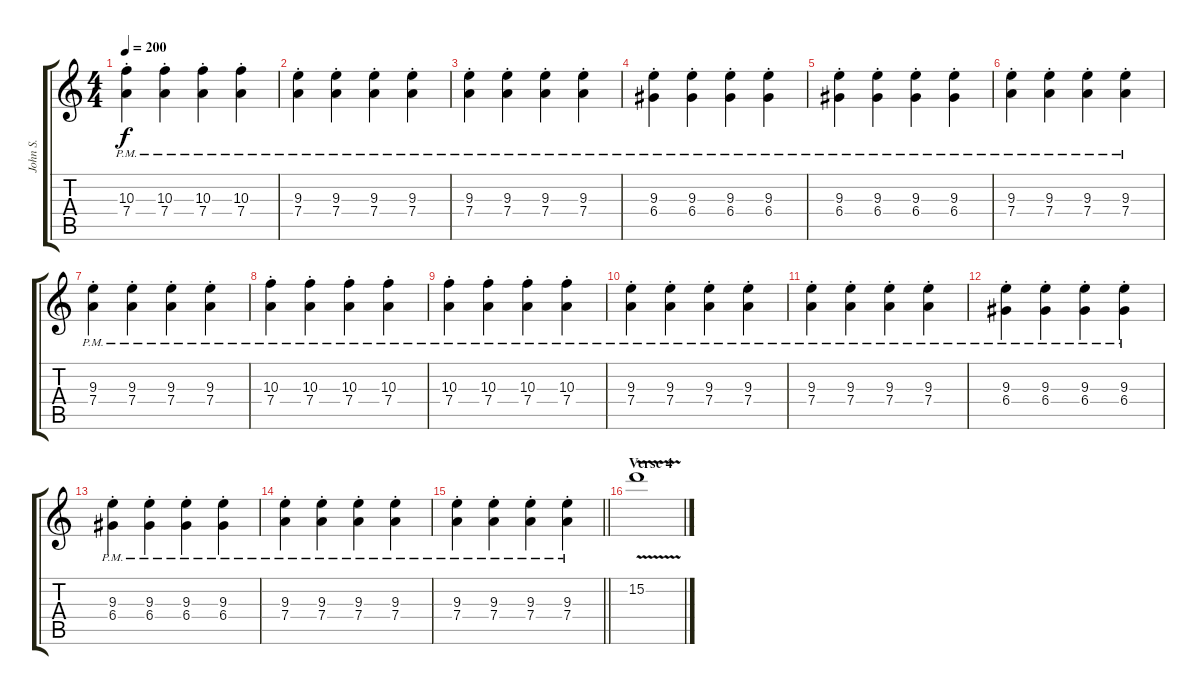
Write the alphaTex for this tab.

\track ("John S." "John S.") {instrument overdrivenguitar}
\staff {score tabs}
\tuning (E4 B3 G3 D3 A2 E2) {hide}
\ts (4 4)
\tempo 200
\clef g2
\ks c
(10.3{pm st} 7.4{pm st}).4{dy f} (10.3{pm st} 7.4{pm st}).4 (10.3{pm st} 7.4{pm st}).4 (10.3{pm st} 7.4{pm st}).4 |
(9.3{pm st} 7.4{pm st}).4 (9.3{pm st} 7.4{pm st}).4 (9.3{pm st} 7.4{pm st}).4 (9.3{pm st} 7.4{pm st}).4 |
(9.3{pm st} 7.4{pm st}).4 (9.3{pm st} 7.4{pm st}).4 (9.3{pm st} 7.4{pm st}).4 (9.3{pm st} 7.4{pm st}).4 |
(9.3{pm st} 6.4{pm st}).4 (9.3{pm st} 6.4{pm st}).4 (9.3{pm st} 6.4{pm st}).4 (9.3{pm st} 6.4{pm st}).4 |
(9.3{pm st} 6.4{pm st}).4 (9.3{pm st} 6.4{pm st}).4 (9.3{pm st} 6.4{pm st}).4 (9.3{pm st} 6.4{pm st}).4 |
(9.3{pm st} 7.4{pm st}).4 (9.3{pm st} 7.4{pm st}).4 (9.3{pm st} 7.4{pm st}).4 (9.3{pm st} 7.4{pm st}).4 |
(9.3{pm st} 7.4{pm st}).4 (9.3{pm st} 7.4{pm st}).4 (9.3{pm st} 7.4{pm st}).4 (9.3{pm st} 7.4{pm st}).4 |
(10.3{pm st} 7.4{pm st}).4 (10.3{pm st} 7.4{pm st}).4 (10.3{pm st} 7.4{pm st}).4 (10.3{pm st} 7.4{pm st}).4 |
(10.3{pm st} 7.4{pm st}).4 (10.3{pm st} 7.4{pm st}).4 (10.3{pm st} 7.4{pm st}).4 (10.3{pm st} 7.4{pm st}).4 |
(9.3{pm st} 7.4{pm st}).4 (9.3{pm st} 7.4{pm st}).4 (9.3{pm st} 7.4{pm st}).4 (9.3{pm st} 7.4{pm st}).4 |
(9.3{pm st} 7.4{pm st}).4 (9.3{pm st} 7.4{pm st}).4 (9.3{pm st} 7.4{pm st}).4 (9.3{pm st} 7.4{pm st}).4 |
(9.3{pm st} 6.4{pm st}).4 (9.3{pm st} 6.4{pm st}).4 (9.3{pm st} 6.4{pm st}).4 (9.3{pm st} 6.4{pm st}).4 |
(9.3{pm st} 6.4{pm st}).4 (9.3{pm st} 6.4{pm st}).4 (9.3{pm st} 6.4{pm st}).4 (9.3{pm st} 6.4{pm st}).4 |
(9.3{pm st} 7.4{pm st}).4 (9.3{pm st} 7.4{pm st}).4 (9.3{pm st} 7.4{pm st}).4 (9.3{pm st} 7.4{pm st}).4 |
\barLineRight lightlight
(9.3{pm st} 7.4{pm st}).4 (9.3{pm st} 7.4{pm st}).4 (9.3{pm st} 7.4{pm st}).4 (9.3{pm st} 7.4{pm st}).4 |
\section ("" "Verse 4")
15.2{v}.1
